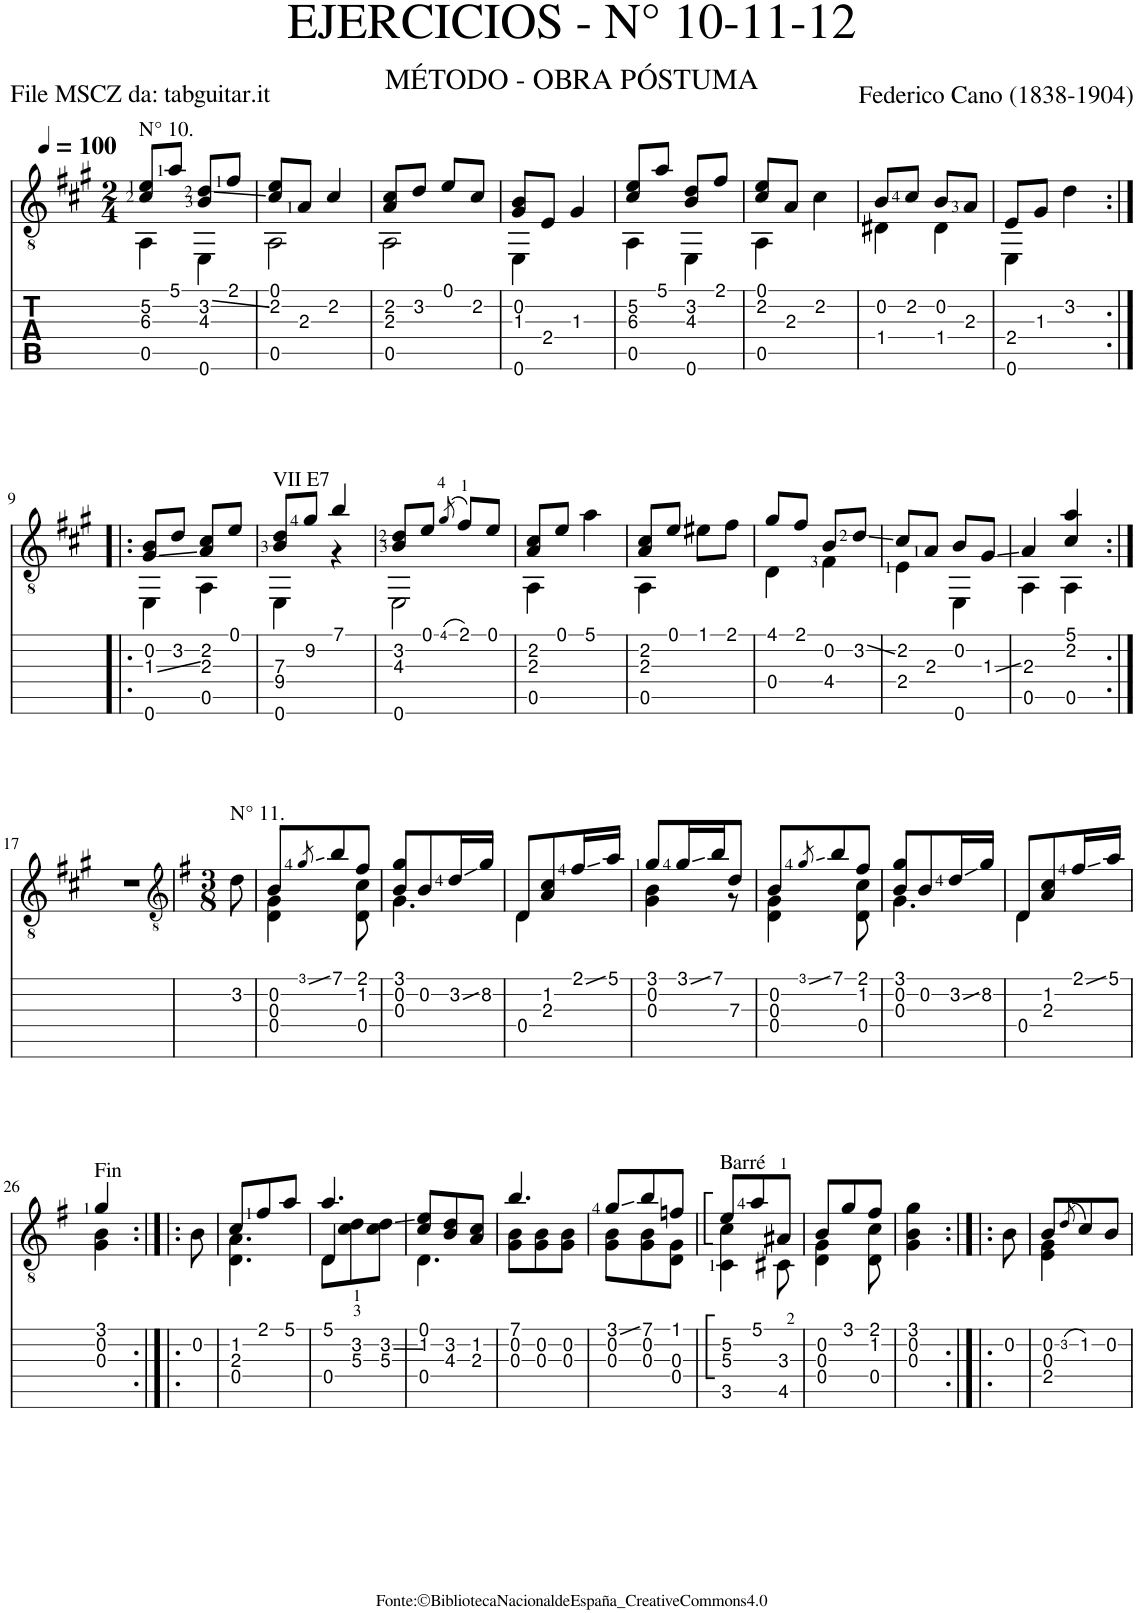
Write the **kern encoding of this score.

**kern	**kern
*part1	*part1
*staff2	*staff1
*I"Guitar	*
*I'Guit.	*
*stria6	*
*	*clefGv2
*k[f#c#g#]	*k[f#c#g#]
*M2/4	*M2/4
*MM100	*MM100
=1	=1
*^	*^
!	!	!LO:TX:a:t=N° 10.	!
8c#\ 8e\L	4AA	8c#/ 8e/L	4AA\
8aJ	.	8a/J	.
8B\ 8d\L	4EE	8B/ 8d/L	4EE\
8f#J	.	8f#/J	.
=2	=2	=2	=2
8c#\ 8e\L	2AA	8c#/ 8e/L	2AA\
8AJ	.	8A/J	.
4c#	.	4c#/	.
=3	=3	=3	=3
8A\ 8c#\L	2AA	8A/ 8c#/L	2AA\
8dJ	.	8d/J	.
8eL	.	8e/L	.
8c#J	.	8c#/J	.
=4	=4	=4	=4
8G#\ 8B\L	4EE	8G#/ 8B/L	4EE\
8EJ	.	8E/J	.
4G#	4ryy	4G#/	4ryy
=5	=5	=5	=5
8c#\ 8e\L	4AA	8c#/ 8e/L	4AA\
8aJ	.	8a/J	.
8B\ 8d\L	4EE	8B/ 8d/L	4EE\
8f#J	.	8f#/J	.
=6	=6	=6	=6
8c#\ 8e\L	4AA	8c#/ 8e/L	4AA\
8AJ	.	8A/J	.
4c#	4ryy	4c#\	4ryy
=7	=7	=7	=7
8BL	4D#	8B/L	4D#X\
8c#J	.	8c#/J	.
8BL	4D#	8B/L	4D#\
8AJ	.	8A/J	.
=8	=8	=8	=8
8EL	4EE	8E/L	4EE\
8G#J	.	8G#/J	.
4d	4ryy	4d\	4ryy
!!LO:LB:g=z	!!
=9:|!|:	=9:|!|:	=9:|!|:	=9:|!|:
8G#\ 8B\L	4EE	8G#/ 8B/L	4EE\
8dJ	.	8d/J	.
8A\ 8c#\L	4AA	8A/ 8c#/L	4AA\
8eJ	.	8e/J	.
=10	=10	=10	=10
!	!	!LO:TX:a:t=VII E7	!
8B\ 8d\L	4EE	8B/ 8d/L	4EE\
8g#J	.	8g#/J	.
4b	4r	4b/	4r
=11	=11	=11	=11
8B\ 8d\L	2EE	8B/ 8d/L	2EE\
8eJ	.	8e/J	.
qg#	.	(8qg#/	.
8f#L	.	8f#/L)	.
8eJ	.	8e/J	.
=12	=12	=12	=12
8A\ 8c#\L	4AA	8A/ 8c#/L	4AA\
8eJ	.	8e/J	.
4a	4ryy	4a\	4ryy
=13	=13	=13	=13
8A\ 8c#\L	4AA	8A/ 8c#/L	4AA\
8eJ	.	8e/J	.
8e#L	4ryy	8e#X\L	4ryy
8f#J	.	8f#\J	.
=14	=14	=14	=14
8g#L	4D	8g#/L	4D\
8f#J	.	8f#/J	.
8BL	4F#	8B/L	4F#\
8dJ	.	8d/J	.
=15	=15	=15	=15
8c#L	4E	8c#/L	4E\
8AJ	.	8A/J	.
8BL	4EE	8B/L	4EE\
8G#J	.	8G#/J	.
=16	=16	=16	=16
4A	4AA	4A/	4AA\
4c# 4a	4AA	4c#/ 4a/	4AA\
*v	*v	*	*
*	*v	*v
!!LO:LB:g=z
=17:|!	=17:|!
2r	2r
=18	=18
*	*clefGv2
*k[f#]	*k[f#]
*M3/8	*M3/8
!	!LO:TX:a:t=N° 11.
8d	8d\
=19	=19
*^	*^
8BL	4D 4G	8B/L	4D\ 4G\
qg	.	8qg/	.
8b	.	8b/	.
8f#J	8D 8c	8f#/J	8D\ 8c\
=20	=20	=20	=20
8B\ 8g\L	4.G	8B/ 8g/L	4.G\
8B	.	8B/	.
16dL	.	16d/L	.
16gJJ	.	16g/JJ	.
=21	=21	=21	=21
8DL	4.D	8D/L	4.D\
8A\ 8c\	.	8A/ 8c/	.
16f#L	.	16f#/L	.
16aJJ	.	16a/JJ	.
=22	=22	=22	=22
8gL	4G 4B	8g/L	4G\ 4B\
16gL	.	16g/L	.
16bJ	.	16b/J	.
8dJ	8r	8d/J	8r
=23	=23	=23	=23
8BL	4D 4G	8B/L	4D\ 4G\
qg	.	8qg/	.
8b	.	8b/	.
8f#J	8D 8c	8f#/J	8D\ 8c\
=24	=24	=24	=24
8B\ 8g\L	4.G	8B/ 8g/L	4.G\
8B	.	8B/	.
16dL	.	16d/L	.
16gJJ	.	16g/JJ	.
=25	=25	=25	=25
8DL	4.D	8D/L	4.D\
8A\ 8c\	.	8A/ 8c/	.
16f#L	.	16f#/L	.
16aJJ	.	16a/JJ	.
!!LO:LB:g=z	!!
=26	=26	=26	=26
!	!	!LO:TX:a:t=Fin	!
4g	4G 4B	4g/	4G\ 4B\
*v	*v	*	*
*	*v	*v
=27:|!|:	=27:|!|:
8B	8B\
=28	=28
*^	*^
8cL	4.D 4.A	8c/L	4.D\ 4.A\
8f#	.	8f#/	.
8aJ	.	8a/J	.
=29	=29	=29	=29
*	*^	*	*^
4.a	8DL	4.D	4.a/	8D\L	4.D/
.	8c\ 8d\	.	.	8c\ 8d\	.
.	8c\ 8d\J	.	.	8c\ 8d\J	.
*	*v	*v	*	*	*
*	*	*	*v	*v
=30	=30	=30	=30
8c\ 8e\L	4.D	8c/ 8e/L	4.D\
8B\ 8d\	.	8B/ 8d/	.
8A\ 8c\J	.	8A/ 8c/J	.
=31	=31	=31	=31
4.b	8G\ 8B\L	4.b/	8G\ 8B\L
.	8G\ 8B\	.	8G\ 8B\
.	8G\ 8B\J	.	8G\ 8B\J
=32	=32	=32	=32
8gL	8G\ 8B\L	8g/L	8G\ 8B\L
8b	8G\ 8B\	8b/	8G\ 8B\
8fJ	8D\ 8G\J	8fn/J	8D\ 8G\J
=33	=33	=33	=33
!	!	!LO:TX:a:t=Barré	!
8eL	4C: 4c:	8e/L	4C\: 4c\:
8a	.	8a/	.
8A#J	8C#	8A#X/J	8C#X\
=34	=34	=34	=34
8BL	4D 4G	8B/L	4D\ 4G\
8g	.	8g/	.
8f#J	8D 8c	8f#/J	8D\ 8c\
*v	*v	*	*
*	*v	*v
=35	=35
4G 4B 4g	4G\ 4B\ 4g\
=36:|!|:	=36:|!|:
8B	8B\
=37	=37
*^	*^
8BL	4E 4G	8B/L	4E\ 4G\
qd	.	(8qd/	.
8c	.	8c/)	.
8BJ	8ryy	8B/J	8ryy
*v	*v	*	*
*	*v	*v
=	=
*-	*-
